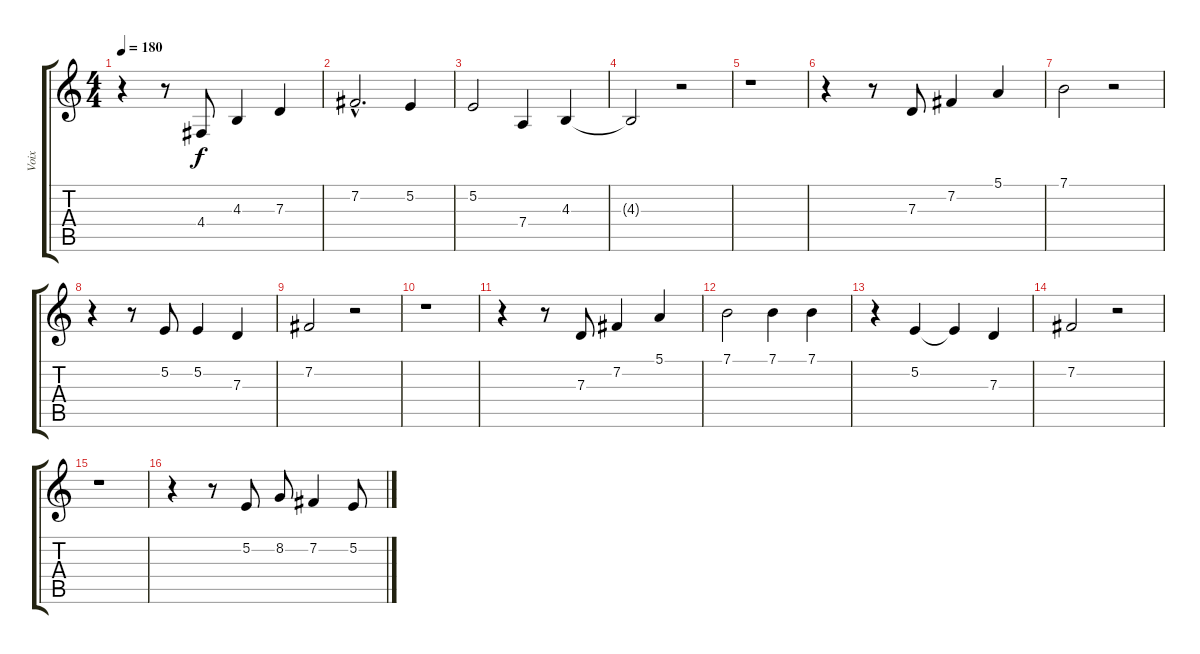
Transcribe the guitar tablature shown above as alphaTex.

\track ("Voix" "Voix") {instrument accordion}
\staff {score tabs}
\tuning (E4 B3 G3 D3 A2 E2) {hide}
\ts (4 4)
\tempo 180
\clef g2
\ks c
r.4{dy f} r.8 4.4.8 4.3.4 7.3.4 |
7.2{hac}.2{d} 5.2.4 |
5.2.2 7.4.4 4.3.4 |
4.3{t}.2 r.2 |
r.1 |
r.4 r.8 7.3.8 7.2.4 5.1.4 |
7.1.2 r.2 |
r.4 r.8 5.2.8 5.2.4 7.3.4 |
7.2.2 r.2 |
r.1 |
r.4 r.8 7.3.8 7.2.4 5.1.4 |
7.1.2 7.1.4 7.1.4 |
r.4 5.2.4 5.2{t}.4 7.3.4 |
7.2.2 r.2 |
r.1 |
r.4 r.8 5.2.8 8.2.8 7.2.4 5.2.8
